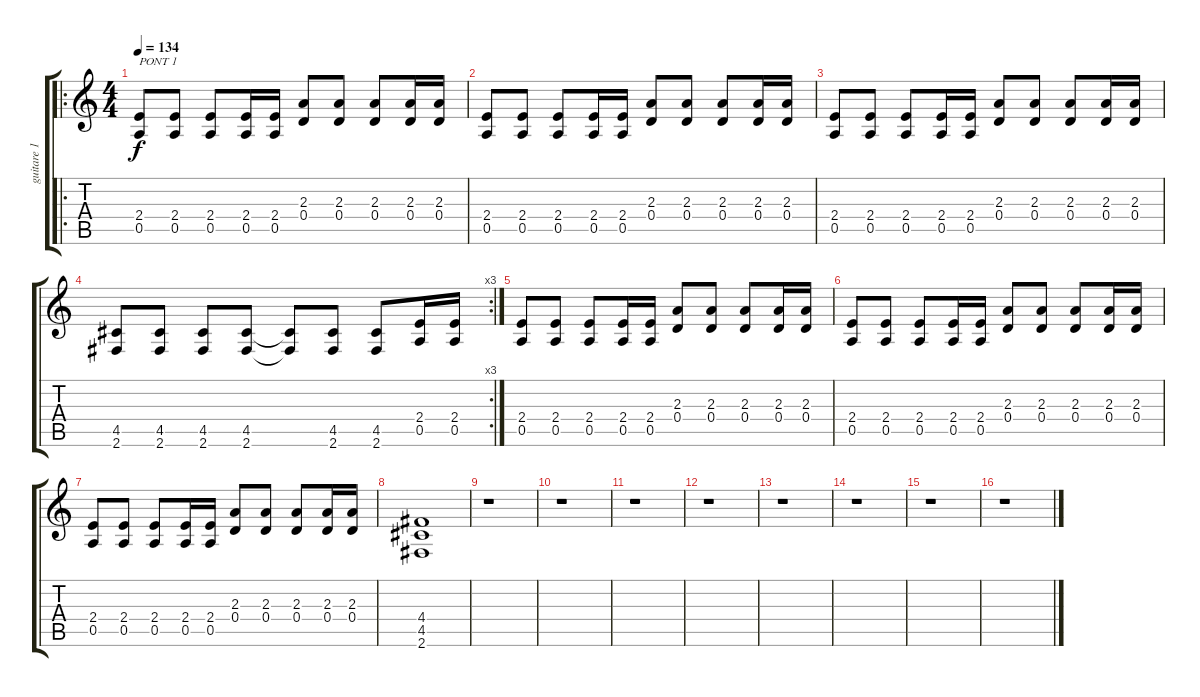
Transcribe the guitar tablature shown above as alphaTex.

\track ("guitare 1 (clean)" "guitare 1 ") {instrument overdrivenguitar}
\staff {score tabs}
\tuning (E4 B3 G3 D3 A2 E2) {hide}
\ro
\ts (4 4)
\tempo 134
\clef g2
\ks c
(2.4 0.5).8{txt "PONT 1" dy f} (2.4 0.5).8 (2.4 0.5).8 (2.4 0.5).16 (2.4 0.5).16 (2.3 0.4).8 (2.3 0.4).8 (2.3 0.4).8 (2.3 0.4).16 (2.3 0.4).16 |
(2.4 0.5).8 (2.4 0.5).8 (2.4 0.5).8 (2.4 0.5).16 (2.4 0.5).16 (2.3 0.4).8 (2.3 0.4).8 (2.3 0.4).8 (2.3 0.4).16 (2.3 0.4).16 |
(2.4 0.5).8 (2.4 0.5).8 (2.4 0.5).8 (2.4 0.5).16 (2.4 0.5).16 (2.3 0.4).8 (2.3 0.4).8 (2.3 0.4).8 (2.3 0.4).16 (2.3 0.4).16 |
\rc 3
(4.5 2.6).8 (4.5 2.6).8 (4.5 2.6).8 (4.5 2.6).8 (4.5{t} 2.6{t}).8 (4.5 2.6).8 (4.5 2.6).8 (2.4 0.5).16 (2.4 0.5).16 |
(2.4 0.5).8 (2.4 0.5).8 (2.4 0.5).8 (2.4 0.5).16 (2.4 0.5).16 (2.3 0.4).8 (2.3 0.4).8 (2.3 0.4).8 (2.3 0.4).16 (2.3 0.4).16 |
(2.4 0.5).8 (2.4 0.5).8 (2.4 0.5).8 (2.4 0.5).16 (2.4 0.5).16 (2.3 0.4).8 (2.3 0.4).8 (2.3 0.4).8 (2.3 0.4).16 (2.3 0.4).16 |
(2.4 0.5).8 (2.4 0.5).8 (2.4 0.5).8 (2.4 0.5).16 (2.4 0.5).16 (2.3 0.4).8 (2.3 0.4).8 (2.3 0.4).8 (2.3 0.4).16 (2.3 0.4).16 |
(4.4 4.5 2.6).1 |
r.1 |
r.1 |
r.1 |
r.1 |
r.1 |
r.1 |
r.1 |
r.1
